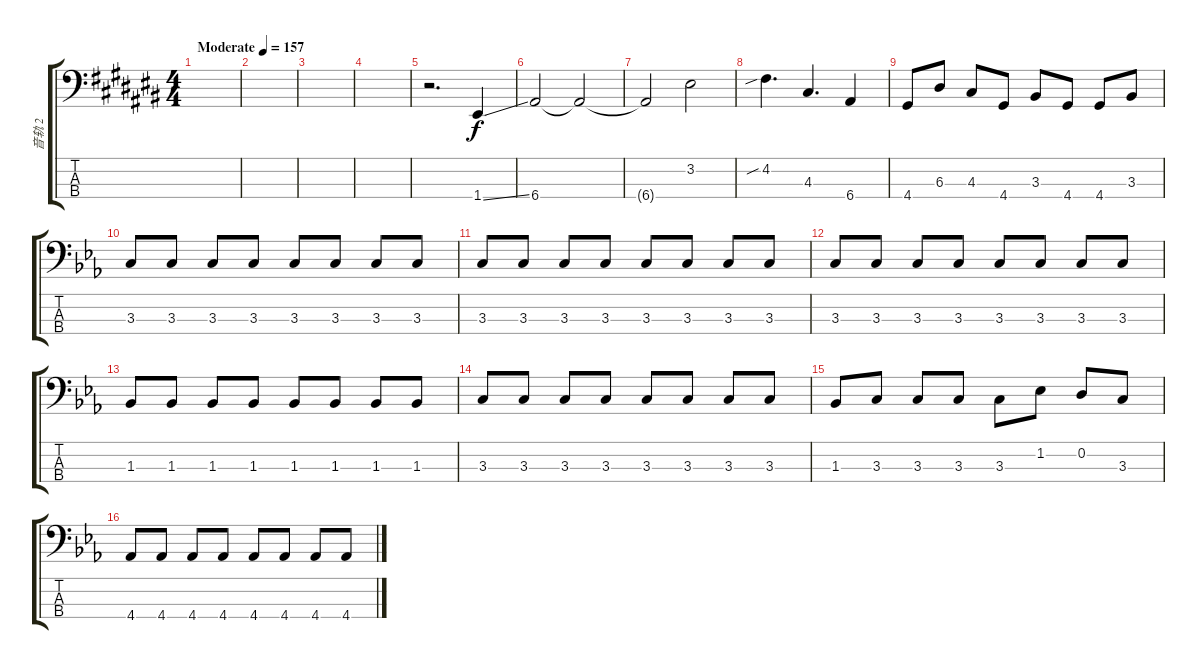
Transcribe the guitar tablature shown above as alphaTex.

\track ("音轨 2" "音轨 2") {instrument electricbassfinger}
\staff {score tabs}
\tuning (G2 D2 A1 E1) {hide}
\ts (4 4)
\tempo (157 "Moderate")
\clef f4
\ks c#
|
|
|
|
r.2{d} 1.4{ss}.4 |
6.4.2 6.4{t}.2 |
6.4{t}.2 3.2.2 |
4.2{sib}.4{d} 4.3.4{d} 6.4.4 |
4.4.8 6.3.8 4.3.8 4.4.8 3.3.8 4.4.8 4.4.8 3.3.8 |
\ks eb
3.3.8 3.3.8 3.3.8 3.3.8 3.3.8 3.3.8 3.3.8 3.3.8 |
3.3.8 3.3.8 3.3.8 3.3.8 3.3.8 3.3.8 3.3.8 3.3.8 |
3.3.8 3.3.8 3.3.8 3.3.8 3.3.8 3.3.8 3.3.8 3.3.8 |
1.3.8 1.3.8 1.3.8 1.3.8 1.3.8 1.3.8 1.3.8 1.3.8 |
3.3.8 3.3.8 3.3.8 3.3.8 3.3.8 3.3.8 3.3.8 3.3.8 |
1.3.8 3.3.8 3.3.8 3.3.8 3.3.8 1.2.8 0.2.8 3.3.8 |
4.4.8 4.4.8 4.4.8 4.4.8 4.4.8 4.4.8 4.4.8 4.4.8
